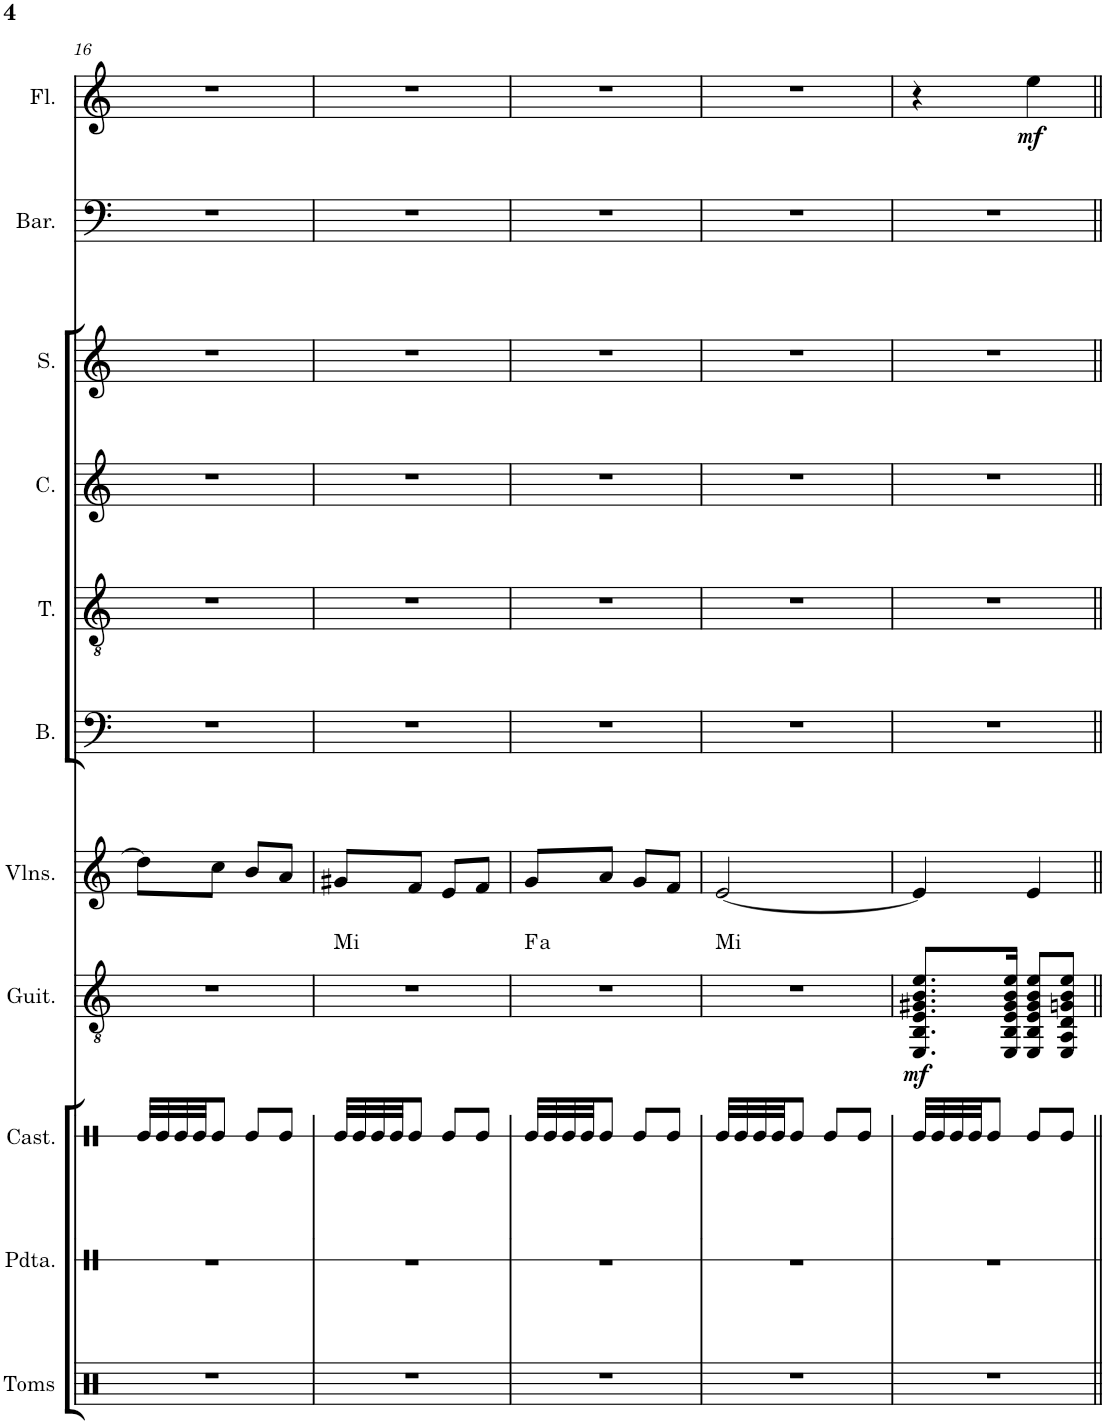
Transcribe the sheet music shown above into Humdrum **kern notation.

**kern	**kern	**kern	**kern	**dynam	**harte	**kern	**kern	**kern	**kern	**kern	**kern	**kern	**dynam
*part11	*part10	*part9	*part8	*part8	*part8	*part7	*part6	*part5	*part4	*part3	*part2	*part1	*part1
*staff11	*staff10	*staff9	*staff8	*staff8	*	*staff7	*staff6	*staff5	*staff4	*staff3	*staff2	*staff1	*staff1
*I"Toms	*I"Pandereta	*I"Castañuelas	*I"Guitarra	*	*	*I"Violines	*I"Bajo	*I"Tenor	*I"Contralto	*I"Soprano	*I"Barítono	*I"Flauta	*
*I'Toms	*I'Pdta.	*I'Cast.	*I'Guit.	*	*	*I'Vlns.	*I'B.	*I'T.	*I'C.	*I'S.	*I'Bar.	*I'Fl.	*
!!LO:PB:g=z
*clefX	*clefX	*clefX	*clefGv2	*	*	*clefG2	*clefF4	*clefGv2	*clefG2	*clefG2	*clefF4	*clefG2	*
*k[]	*k[]	*k[]	*k[]	*	*	*k[]	*k[]	*k[]	*k[]	*k[]	*k[]	*k[]	*
*M2/4	*M2/4	*M2/4	*M2/4	*	*	*M2/4	*M2/4	*M2/4	*M2/4	*M2/4	*M2/4	*M2/4	*
=16	=16	=16	=16	=16	=16	=16	=16	=16	=16	=16	=16	=16	=16
2r	2r	32Re/LLL	2r	.	.	8dd\L]	2r	2r	2r	2r	2r	2r	.
.	.	32Re/	.	.	.	.	.	.	.	.	.	.	.
.	.	32Re/	.	.	.	.	.	.	.	.	.	.	.
.	.	32Re/JJ	.	.	.	.	.	.	.	.	.	.	.
.	.	8Re/J	.	.	.	8cc\J	.	.	.	.	.	.	.
.	.	8Re/L	.	.	.	8b/L	.	.	.	.	.	.	.
.	.	8Re/J	.	.	.	8a/J	.	.	.	.	.	.	.
=17	=17	=17	=17	=17	=17	=17	=17	=17	=17	=17	=17	=17	=17
!	!	!	!	!	!LO:H:kt=Mi	!	!	!	!	!	!	!	!
2r	2r	32Re/LLL	2r	.	N	8g#X/L	2r	2r	2r	2r	2r	2r	.
.	.	32Re/	.	.	.	.	.	.	.	.	.	.	.
.	.	32Re/	.	.	.	.	.	.	.	.	.	.	.
.	.	32Re/JJ	.	.	.	.	.	.	.	.	.	.	.
.	.	8Re/J	.	.	.	8f/J	.	.	.	.	.	.	.
.	.	8Re/L	.	.	.	8e/L	.	.	.	.	.	.	.
.	.	8Re/J	.	.	.	8f/J	.	.	.	.	.	.	.
=18	=18	=18	=18	=18	=18	=18	=18	=18	=18	=18	=18	=18	=18
!	!	!	!	!	!LO:H:kt=a	!	!	!	!	!	!	!	!
2r	2r	32Re/LLL	2r	.	.	8g/L	2r	2r	2r	2r	2r	2r	.
.	.	32Re/	.	.	.	.	.	.	.	.	.	.	.
.	.	32Re/	.	.	.	.	.	.	.	.	.	.	.
.	.	32Re/JJ	.	.	.	.	.	.	.	.	.	.	.
.	.	8Re/J	.	.	.	8a/J	.	.	.	.	.	.	.
.	.	8Re/L	.	.	.	8g/L	.	.	.	.	.	.	.
.	.	8Re/J	.	.	.	8f/J	.	.	.	.	.	.	.
=19	=19	=19	=19	=19	=19	=19	=19	=19	=19	=19	=19	=19	=19
!	!	!	!	!	!LO:H:kt=Mi	!	!	!	!	!	!	!	!
2r	2r	32Re/LLL	2r	.	N	[2e/	2r	2r	2r	2r	2r	2r	.
.	.	32Re/	.	.	.	.	.	.	.	.	.	.	.
.	.	32Re/	.	.	.	.	.	.	.	.	.	.	.
.	.	32Re/JJ	.	.	.	.	.	.	.	.	.	.	.
.	.	8Re/J	.	.	.	.	.	.	.	.	.	.	.
.	.	8Re/L	.	.	.	.	.	.	.	.	.	.	.
.	.	8Re/J	.	.	.	.	.	.	.	.	.	.	.
=20	=20	=20	=20	=20	=20	=20	=20	=20	=20	=20	=20	=20	=20
!	!	!	!	!LO:DY:b	!	!	!	!	!	!	!	!	!
2r	2r	32Re/LLL	8.EE/ 8.BB/ 8.E/ 8.G#X/ 8.B/ 8.e/L	mf	.	4e/]	2r	2r	2r	2r	2r	4r	.
.	.	32Re/	.	.	.	.	.	.	.	.	.	.	.
.	.	32Re/	.	.	.	.	.	.	.	.	.	.	.
.	.	32Re/JJ	.	.	.	.	.	.	.	.	.	.	.
.	.	8Re/J	.	.	.	.	.	.	.	.	.	.	.
.	.	.	16EE/ 16BB/ 16E/ 16G#/ 16B/ 16e/Jk	.	.	.	.	.	.	.	.	.	.
!	!	!	!	!	!	!	!	!	!	!	!	!	!LO:DY:b
.	.	8Re/L	8EE/ 8BB/ 8E/ 8G#/ 8B/ 8e/L	.	.	4e/	.	.	.	.	.	4ee\	mf
.	.	8Re/J	8EE/ 8AA/ 8D/ 8Gn/ 8B/ 8e/J	.	.	.	.	.	.	.	.	.	.
=||	=||	=||	=||	=||	=||	=||	=||	=||	=||	=||	=||	=||	=||
*-	*-	*-	*-	*-	*-	*-	*-	*-	*-	*-	*-	*-	*-
